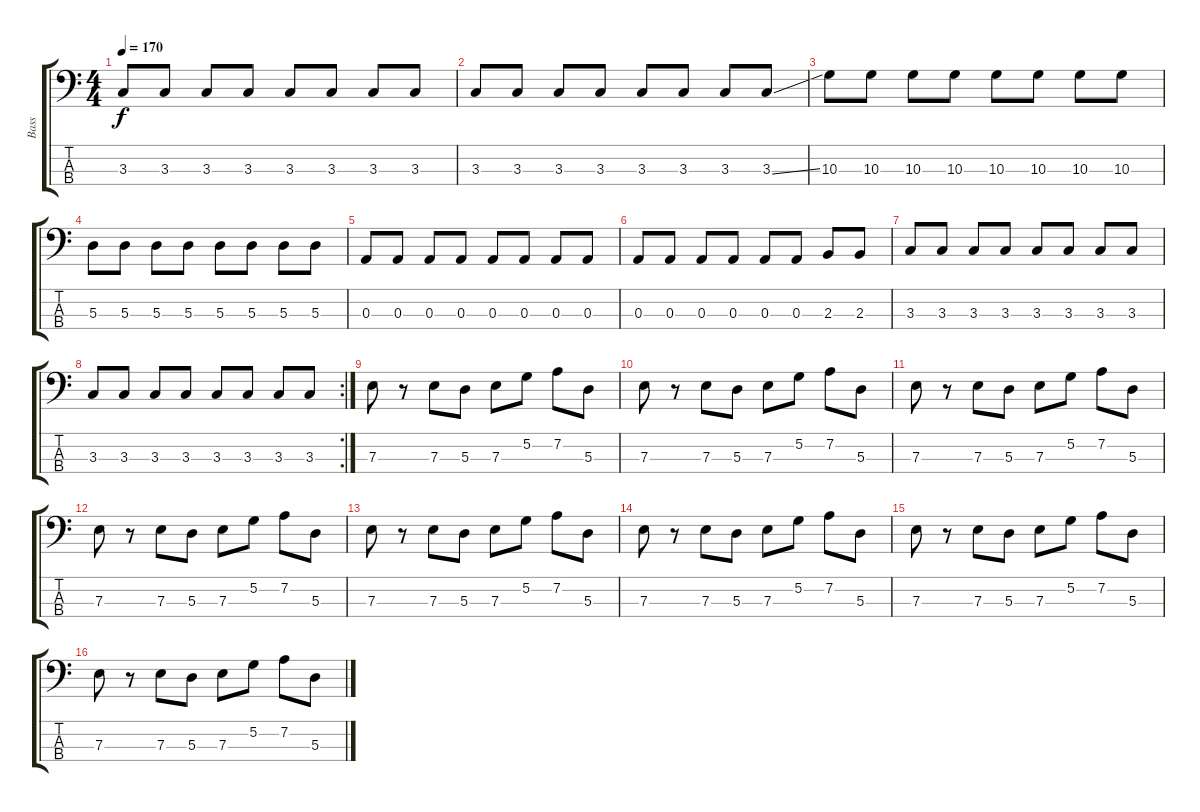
\track ("Bass" "Bass") {instrument electricbassfinger}
\staff {score tabs}
\tuning (G2 D2 A1 E1) {hide}
\ts (4 4)
\tempo 170
\clef f4
\ks c
3.3.8{dy f} 3.3.8 3.3.8 3.3.8 3.3.8 3.3.8 3.3.8 3.3.8 |
3.3.8 3.3.8 3.3.8 3.3.8 3.3.8 3.3.8 3.3.8 3.3{ss}.8 |
10.3.8 10.3.8 10.3.8 10.3.8 10.3.8 10.3.8 10.3.8 10.3.8 |
5.3.8 5.3.8 5.3.8 5.3.8 5.3.8 5.3.8 5.3.8 5.3.8 |
0.3.8 0.3.8 0.3.8 0.3.8 0.3.8 0.3.8 0.3.8 0.3.8 |
0.3.8 0.3.8 0.3.8 0.3.8 0.3.8 0.3.8 2.3.8 2.3.8 |
3.3.8 3.3.8 3.3.8 3.3.8 3.3.8 3.3.8 3.3.8 3.3.8 |
\rc 2
3.3.8 3.3.8 3.3.8 3.3.8 3.3.8 3.3.8 3.3.8 3.3.8 |
7.3.8 r.8 7.3.8 5.3.8 7.3.8 5.2.8 7.2.8 5.3.8 |
7.3.8 r.8 7.3.8 5.3.8 7.3.8 5.2.8 7.2.8 5.3.8 |
7.3.8 r.8 7.3.8 5.3.8 7.3.8 5.2.8 7.2.8 5.3.8 |
7.3.8 r.8 7.3.8 5.3.8 7.3.8 5.2.8 7.2.8 5.3.8 |
7.3.8 r.8 7.3.8 5.3.8 7.3.8 5.2.8 7.2.8 5.3.8 |
7.3.8 r.8 7.3.8 5.3.8 7.3.8 5.2.8 7.2.8 5.3.8 |
7.3.8 r.8 7.3.8 5.3.8 7.3.8 5.2.8 7.2.8 5.3.8 |
7.3.8 r.8 7.3.8 5.3.8 7.3.8 5.2.8 7.2.8 5.3.8
